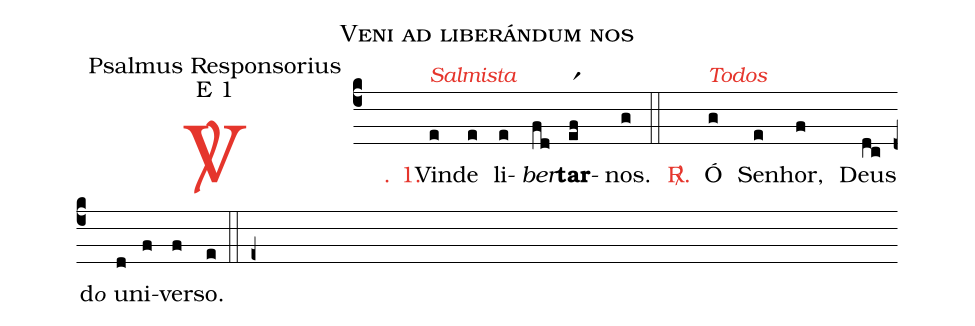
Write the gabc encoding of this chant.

name: Veni ad liberándum nos;
office-part: Psalmus Responsorius;
mode: E 1;
%%
(c4)

<c><sp>V/</sp>. 1.</c>() Vin<alt>\textcolor{gregoriocolor}{Salmista}</alt>(e)de(e) li(e)<i>ber</i>(fd)<b>tar</b>-(er1f)nos.(g)

(::)

<c><sp>R/</sp>.</c>() Ó<alt>\textcolor{gregoriocolor}{Todos}</alt>(g) Se(e)nhor,(f) Deus(dc) d<e>o</e> u(d)ni(f)ver(f)so.(e)

(::)

(e+)
